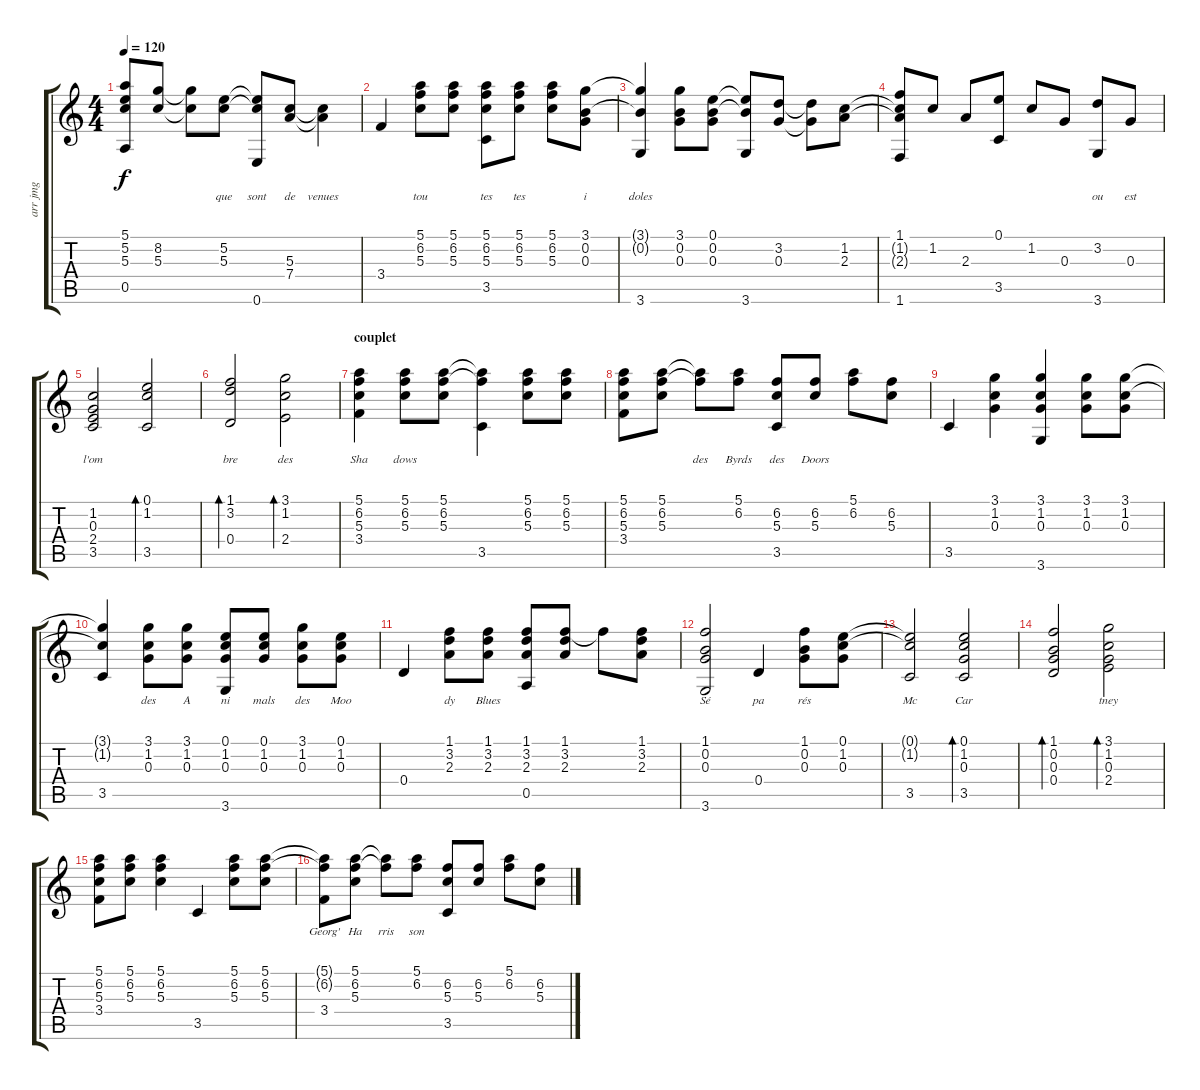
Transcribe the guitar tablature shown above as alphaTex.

\track ("arr jmg" "arr jmg") {instrument acousticguitarnylon}
\staff {score tabs}
\tuning (E4 B3 G3 D3 A2 E2) {hide}
\ts (4 4)
\tempo 120
\clef g2
\ks c
(5.1 5.2 5.3 0.5).8{lyrics (0 "") lyrics (1 "") lyrics (2 "") lyrics (3 "") lyrics (4 "") dy f} (8.2 5.3).8{lyrics (0 "") lyrics (1 "") lyrics (2 "") lyrics (3 "") lyrics (4 "")} (8.2{t} 5.3{t}).8{lyrics (0 "") lyrics (1 "") lyrics (2 "") lyrics (3 "") lyrics (4 "")} (5.2 5.3).8{lyrics (0 "que") lyrics (1 "") lyrics (2 "") lyrics (3 "") lyrics (4 "")} (5.2{t} 5.3{t} 0.6).8{lyrics (0 "sont") lyrics (1 "") lyrics (2 "") lyrics (3 "") lyrics (4 "")} (5.3 7.4).8{lyrics (0 "de") lyrics (1 "") lyrics (2 "") lyrics (3 "") lyrics (4 "")} (5.3{t} 7.4{t}).4{lyrics (0 "venues") lyrics (1 "") lyrics (2 "") lyrics (3 "") lyrics (4 "")} |
3.4.4{lyrics (0 "") lyrics (1 "") lyrics (2 "") lyrics (3 "") lyrics (4 "")} (5.1 6.2 5.3).8{lyrics (0 "tou") lyrics (1 "") lyrics (2 "") lyrics (3 "") lyrics (4 "")} (5.1 6.2 5.3).8{lyrics (0 "") lyrics (1 "") lyrics (2 "") lyrics (3 "") lyrics (4 "")} (5.1 6.2 5.3 3.5).8{lyrics (0 "tes") lyrics (1 "") lyrics (2 "") lyrics (3 "") lyrics (4 "")} (5.1 6.2 5.3).8{lyrics (0 "tes") lyrics (1 "") lyrics (2 "") lyrics (3 "") lyrics (4 "")} (5.1 6.2 5.3).8{lyrics (0 "") lyrics (1 "") lyrics (2 "") lyrics (3 "") lyrics (4 "")} (3.1 0.2 0.3).8{lyrics (0 "i") lyrics (1 "") lyrics (2 "") lyrics (3 "") lyrics (4 "")} |
(3.1{t} 0.2{t} 3.6).4{lyrics (0 "doles") lyrics (1 "") lyrics (2 "") lyrics (3 "") lyrics (4 "")} (3.1 0.2 0.3).8{lyrics (0 "") lyrics (1 "") lyrics (2 "") lyrics (3 "") lyrics (4 "")} (0.1 0.2 0.3).8{lyrics (0 "") lyrics (1 "") lyrics (2 "") lyrics (3 "") lyrics (4 "")} (0.1{t} 0.2{t} 3.6).8{lyrics (0 "") lyrics (1 "") lyrics (2 "") lyrics (3 "") lyrics (4 "")} (3.2 0.3).8{lyrics (0 "") lyrics (1 "") lyrics (2 "") lyrics (3 "") lyrics (4 "")} (3.2{t} 0.3{t}).8{lyrics (0 "") lyrics (1 "") lyrics (2 "") lyrics (3 "") lyrics (4 "")} (1.2 2.3).8{lyrics (0 "") lyrics (1 "") lyrics (2 "") lyrics (3 "") lyrics (4 "")} |
(1.1 1.2{t} 2.3{t} 1.6).8{lyrics (0 "") lyrics (1 "") lyrics (2 "") lyrics (3 "") lyrics (4 "")} 1.2.8{lyrics (0 "") lyrics (1 "") lyrics (2 "") lyrics (3 "") lyrics (4 "")} 2.3.8{lyrics (0 "") lyrics (1 "") lyrics (2 "") lyrics (3 "") lyrics (4 "")} (0.1 3.5).8{lyrics (0 "") lyrics (1 "") lyrics (2 "") lyrics (3 "") lyrics (4 "")} 1.2.8{lyrics (0 "") lyrics (1 "") lyrics (2 "") lyrics (3 "") lyrics (4 "")} 0.3.8{lyrics (0 "") lyrics (1 "") lyrics (2 "") lyrics (3 "") lyrics (4 "")} (3.2 3.6).8{lyrics (0 "ou") lyrics (1 "") lyrics (2 "") lyrics (3 "") lyrics (4 "")} 0.3.8{lyrics (0 "est") lyrics (1 "") lyrics (2 "") lyrics (3 "") lyrics (4 "")} |
(1.2 0.3 2.4 3.5).2{lyrics (0 "l'om") lyrics (1 "") lyrics (2 "") lyrics (3 "") lyrics (4 "")} (0.1 1.2 3.5).2{bd 240 lyrics (0 "") lyrics (1 "") lyrics (2 "") lyrics (3 "") lyrics (4 "")} |
(1.1 3.2 0.4).2{bd 240 lyrics (0 "bre") lyrics (1 "") lyrics (2 "") lyrics (3 "") lyrics (4 "")} (3.1 1.2 2.4).2{bd 240 lyrics (0 "des") lyrics (1 "") lyrics (2 "") lyrics (3 "") lyrics (4 "")} |
\section ("" "couplet")
(5.1 6.2 5.3 3.4).4{lyrics (0 "Sha") lyrics (1 "") lyrics (2 "") lyrics (3 "") lyrics (4 "")} (5.1 6.2 5.3).8{lyrics (0 "dows") lyrics (1 "") lyrics (2 "") lyrics (3 "") lyrics (4 "")} (5.1 6.2 5.3).8{lyrics (0 "") lyrics (1 "") lyrics (2 "") lyrics (3 "") lyrics (4 "")} (5.1{t} 6.2{t} 3.5).4{lyrics (0 "") lyrics (1 "") lyrics (2 "") lyrics (3 "") lyrics (4 "")} (5.1 6.2 5.3).8{lyrics (0 "") lyrics (1 "") lyrics (2 "") lyrics (3 "") lyrics (4 "")} (5.1 6.2 5.3).8{lyrics (0 "") lyrics (1 "") lyrics (2 "") lyrics (3 "") lyrics (4 "")} |
(5.1 6.2 5.3 3.4).8{lyrics (0 "") lyrics (1 "") lyrics (2 "") lyrics (3 "") lyrics (4 "")} (5.1 6.2 5.3).8{lyrics (0 "") lyrics (1 "") lyrics (2 "") lyrics (3 "") lyrics (4 "")} (5.1{t} 6.2{t}).8{lyrics (0 "des") lyrics (1 "") lyrics (2 "") lyrics (3 "") lyrics (4 "")} (5.1 6.2).8{lyrics (0 "Byrds") lyrics (1 "") lyrics (2 "") lyrics (3 "") lyrics (4 "")} (6.2 5.3 3.5).8{lyrics (0 "des") lyrics (1 "") lyrics (2 "") lyrics (3 "") lyrics (4 "")} (6.2 5.3).8{lyrics (0 "Doors") lyrics (1 "") lyrics (2 "") lyrics (3 "") lyrics (4 "")} (5.1 6.2).8{lyrics (0 "") lyrics (1 "") lyrics (2 "") lyrics (3 "") lyrics (4 "")} (6.2 5.3).8{lyrics (0 "") lyrics (1 "") lyrics (2 "") lyrics (3 "") lyrics (4 "")} |
3.5.4{lyrics (0 "") lyrics (1 "") lyrics (2 "") lyrics (3 "") lyrics (4 "")} (3.1 1.2 0.3).4{lyrics (0 "") lyrics (1 "") lyrics (2 "") lyrics (3 "") lyrics (4 "")} (3.1 1.2 0.3 3.6).4{lyrics (0 "") lyrics (1 "") lyrics (2 "") lyrics (3 "") lyrics (4 "")} (3.1 1.2 0.3).8{lyrics (0 "") lyrics (1 "") lyrics (2 "") lyrics (3 "") lyrics (4 "")} (3.1 1.2 0.3).8{lyrics (0 "") lyrics (1 "") lyrics (2 "") lyrics (3 "") lyrics (4 "")} |
(3.1{t} 1.2{t} 3.5).4{lyrics (0 "") lyrics (1 "") lyrics (2 "") lyrics (3 "") lyrics (4 "")} (3.1 1.2 0.3).8{lyrics (0 "des") lyrics (1 "") lyrics (2 "") lyrics (3 "") lyrics (4 "")} (3.1 1.2 0.3).8{lyrics (0 "A") lyrics (1 "") lyrics (2 "") lyrics (3 "") lyrics (4 "")} (0.1 1.2 0.3 3.6).8{lyrics (0 "ni") lyrics (1 "") lyrics (2 "") lyrics (3 "") lyrics (4 "")} (0.1 1.2 0.3).8{lyrics (0 "mals") lyrics (1 "") lyrics (2 "") lyrics (3 "") lyrics (4 "")} (3.1 1.2 0.3).8{lyrics (0 "des") lyrics (1 "") lyrics (2 "") lyrics (3 "") lyrics (4 "")} (0.1 1.2 0.3).8{lyrics (0 "Moo") lyrics (1 "") lyrics (2 "") lyrics (3 "") lyrics (4 "")} |
0.4.4{lyrics (0 "") lyrics (1 "") lyrics (2 "") lyrics (3 "") lyrics (4 "")} (1.1 3.2 2.3).8{lyrics (0 "dy") lyrics (1 "") lyrics (2 "") lyrics (3 "") lyrics (4 "")} (1.1 3.2 2.3).8{lyrics (0 "Blues") lyrics (1 "") lyrics (2 "") lyrics (3 "") lyrics (4 "")} (1.1 3.2 2.3 0.5).8{lyrics (0 "") lyrics (1 "") lyrics (2 "") lyrics (3 "") lyrics (4 "")} (1.1 3.2 2.3).8{lyrics (0 "") lyrics (1 "") lyrics (2 "") lyrics (3 "") lyrics (4 "")} 1.1{t}.8{lyrics (0 "") lyrics (1 "") lyrics (2 "") lyrics (3 "") lyrics (4 "")} (1.1 3.2 2.3).8{lyrics (0 "") lyrics (1 "") lyrics (2 "") lyrics (3 "") lyrics (4 "")} |
(1.1 0.2 0.3 3.6).2{lyrics (0 "Sé") lyrics (1 "") lyrics (2 "") lyrics (3 "") lyrics (4 "")} 0.4.4{lyrics (0 "pa") lyrics (1 "") lyrics (2 "") lyrics (3 "") lyrics (4 "")} (1.1 0.2 0.3).8{lyrics (0 "rés") lyrics (1 "") lyrics (2 "") lyrics (3 "") lyrics (4 "")} (0.1 1.2 0.3).8{lyrics (0 "") lyrics (1 "") lyrics (2 "") lyrics (3 "") lyrics (4 "")} |
(0.1{t} 1.2{t} 3.5).2{lyrics (0 "Mc") lyrics (1 "") lyrics (2 "") lyrics (3 "") lyrics (4 "")} (0.1 1.2 0.3 3.5).2{bd 240 lyrics (0 "Car") lyrics (1 "") lyrics (2 "") lyrics (3 "") lyrics (4 "")} |
(1.1 0.2 0.3 0.4).2{bd 240 lyrics (0 "") lyrics (1 "") lyrics (2 "") lyrics (3 "") lyrics (4 "")} (3.1 1.2 0.3 2.4).2{bd 240 lyrics (0 "tney") lyrics (1 "") lyrics (2 "") lyrics (3 "") lyrics (4 "")} |
(5.1 6.2 5.3 3.4).8{lyrics (0 "") lyrics (1 "") lyrics (2 "") lyrics (3 "") lyrics (4 "")} (5.1 6.2 5.3).8{lyrics (0 "") lyrics (1 "") lyrics (2 "") lyrics (3 "") lyrics (4 "")} (5.1 6.2 5.3).4{lyrics (0 "") lyrics (1 "") lyrics (2 "") lyrics (3 "") lyrics (4 "")} 3.5.4{lyrics (0 "") lyrics (1 "") lyrics (2 "") lyrics (3 "") lyrics (4 "")} (5.1 6.2 5.3).8{lyrics (0 "") lyrics (1 "") lyrics (2 "") lyrics (3 "") lyrics (4 "")} (5.1 6.2 5.3).8{lyrics (0 "") lyrics (1 "") lyrics (2 "") lyrics (3 "") lyrics (4 "")} |
(5.1{t} 6.2{t} 3.4).8{lyrics (0 "Georg'") lyrics (1 "") lyrics (2 "") lyrics (3 "") lyrics (4 "")} (5.1 6.2 5.3).8{lyrics (0 "Ha") lyrics (1 "") lyrics (2 "") lyrics (3 "") lyrics (4 "")} (5.1{t} 6.2{t}).8{lyrics (0 "rris") lyrics (1 "") lyrics (2 "") lyrics (3 "") lyrics (4 "")} (5.1 6.2).8{lyrics (0 "son") lyrics (1 "") lyrics (2 "") lyrics (3 "") lyrics (4 "")} (6.2 5.3 3.5).8{lyrics (0 "") lyrics (1 "") lyrics (2 "") lyrics (3 "") lyrics (4 "")} (6.2 5.3).8{lyrics (0 "") lyrics (1 "") lyrics (2 "") lyrics (3 "") lyrics (4 "")} (5.1 6.2).8{lyrics (0 "") lyrics (1 "") lyrics (2 "") lyrics (3 "") lyrics (4 "")} (6.2 5.3).8{lyrics (0 "") lyrics (1 "") lyrics (2 "") lyrics (3 "") lyrics (4 "")}
